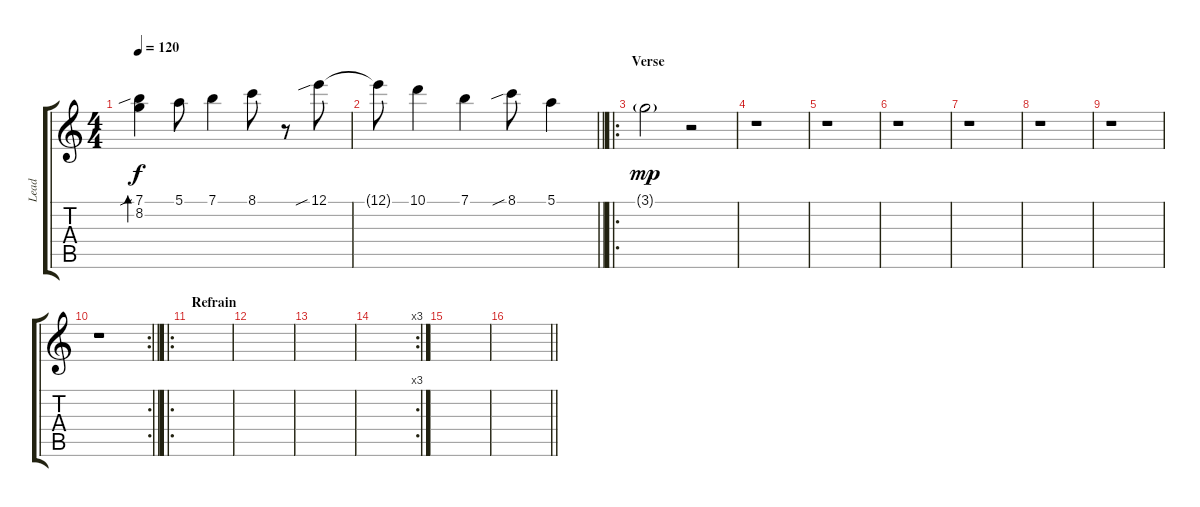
\track ("Lead" "Lead") {instrument electricguitarjazz}
\staff {score tabs}
\tuning (E4 B3 G3 D3 A2 E2) {hide}
\ts (4 4)
\tempo 120
\clef g2
\ks c
(7.1{sib} 8.2).4{bd 30 dy f} 5.1.8 7.1.4 8.1.8 r.8 12.1{sib}.8 |
\barLineRight lightlight
12.1{t}.8 10.1.4 7.1.4 8.1{sib}.8 5.1.4 |
\ro
\section ("" "Verse")
3.1{g}.2{dy mp} r.2 |
r.1 |
r.1 |
r.1 |
r.1 |
r.1 |
r.1 |
\rc 2
\barLineRight lightlight
r.1 |
\ro
\section ("" "Refrain")
|
|
|
\rc 3
|
|
\barLineRight lightlight
